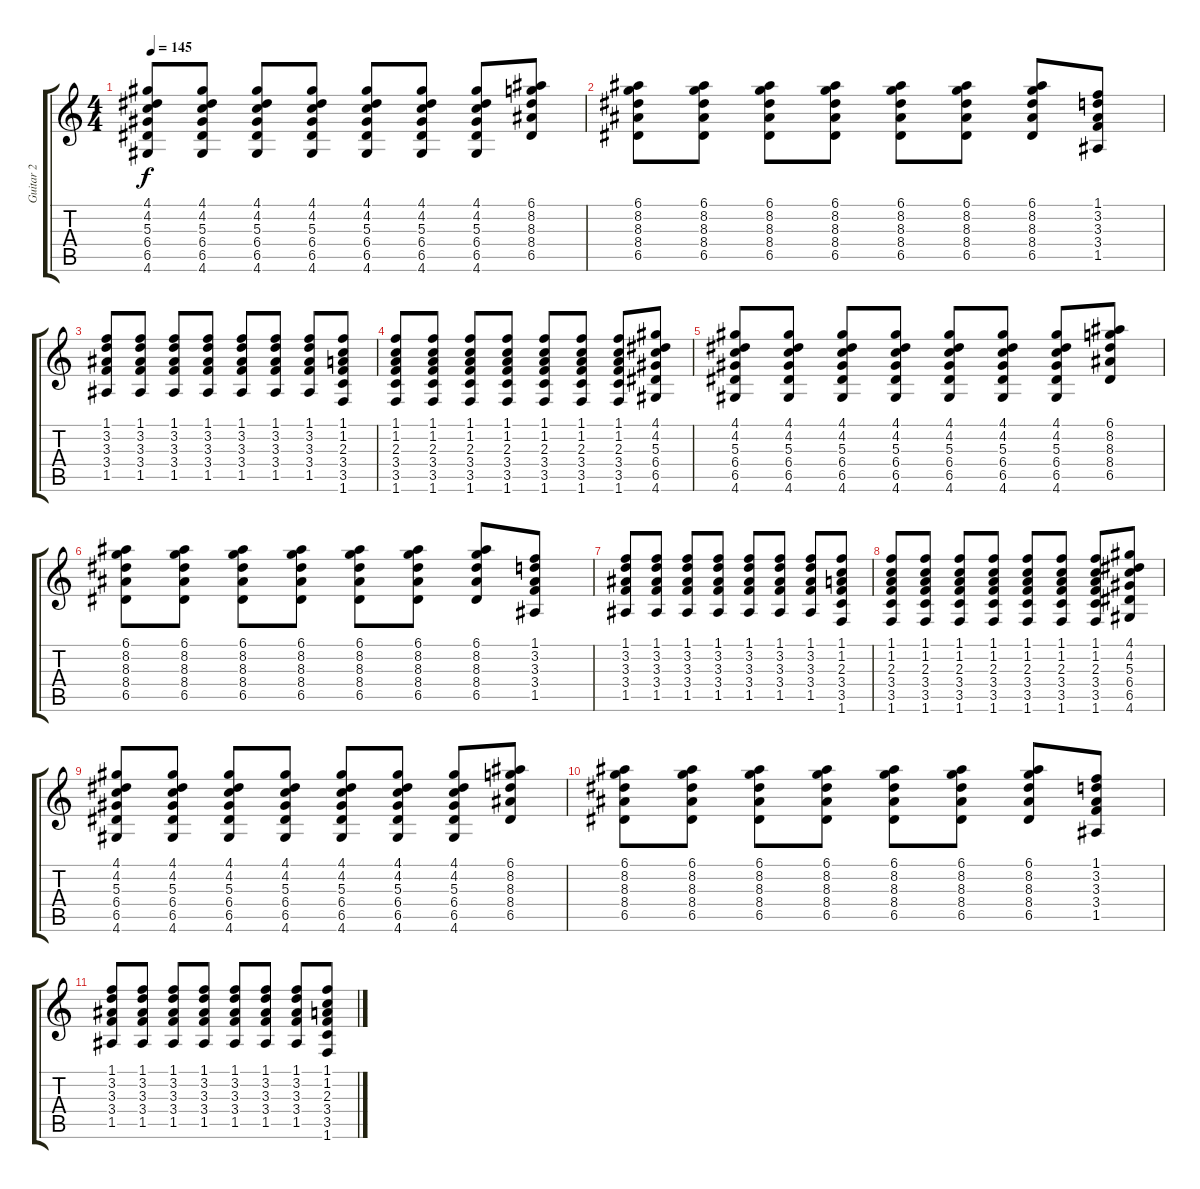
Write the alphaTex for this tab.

\track ("Guitar 2" "Guitar 2") {instrument distortionguitar}
\staff {score tabs}
\tuning (E4 B3 G3 D3 A2 E2) {hide}
\ts (4 4)
\tempo 145
\clef g2
\ks c
(4.1 4.2 5.3 6.4 6.5 4.6).8{dy f} (4.1 4.2 5.3 6.4 6.5 4.6).8 (4.1 4.2 5.3 6.4 6.5 4.6).8 (4.1 4.2 5.3 6.4 6.5 4.6).8 (4.1 4.2 5.3 6.4 6.5 4.6).8 (4.1 4.2 5.3 6.4 6.5 4.6).8 (4.1 4.2 5.3 6.4 6.5 4.6).8 (6.1 8.2 8.3 8.4 6.5).8 |
(6.1 8.2 8.3 8.4 6.5).8 (6.1 8.2 8.3 8.4 6.5).8 (6.1 8.2 8.3 8.4 6.5).8 (6.1 8.2 8.3 8.4 6.5).8 (6.1 8.2 8.3 8.4 6.5).8 (6.1 8.2 8.3 8.4 6.5).8 (6.1 8.2 8.3 8.4 6.5).8 (1.1 3.2 3.3 3.4 1.5).8 |
(1.1 3.2 3.3 3.4 1.5).8 (1.1 3.2 3.3 3.4 1.5).8 (1.1 3.2 3.3 3.4 1.5).8 (1.1 3.2 3.3 3.4 1.5).8 (1.1 3.2 3.3 3.4 1.5).8 (1.1 3.2 3.3 3.4 1.5).8 (1.1 3.2 3.3 3.4 1.5).8 (1.1 1.2 2.3 3.4 3.5 1.6).8 |
(1.1 1.2 2.3 3.4 3.5 1.6).8 (1.1 1.2 2.3 3.4 3.5 1.6).8 (1.1 1.2 2.3 3.4 3.5 1.6).8 (1.1 1.2 2.3 3.4 3.5 1.6).8 (1.1 1.2 2.3 3.4 3.5 1.6).8 (1.1 1.2 2.3 3.4 3.5 1.6).8 (1.1 1.2 2.3 3.4 3.5 1.6).8 (4.1 4.2 5.3 6.4 6.5 4.6).8 |
(4.1 4.2 5.3 6.4 6.5 4.6).8 (4.1 4.2 5.3 6.4 6.5 4.6).8 (4.1 4.2 5.3 6.4 6.5 4.6).8 (4.1 4.2 5.3 6.4 6.5 4.6).8 (4.1 4.2 5.3 6.4 6.5 4.6).8 (4.1 4.2 5.3 6.4 6.5 4.6).8 (4.1 4.2 5.3 6.4 6.5 4.6).8 (6.1 8.2 8.3 8.4 6.5).8 |
(6.1 8.2 8.3 8.4 6.5).8 (6.1 8.2 8.3 8.4 6.5).8 (6.1 8.2 8.3 8.4 6.5).8 (6.1 8.2 8.3 8.4 6.5).8 (6.1 8.2 8.3 8.4 6.5).8 (6.1 8.2 8.3 8.4 6.5).8 (6.1 8.2 8.3 8.4 6.5).8 (1.1 3.2 3.3 3.4 1.5).8 |
(1.1 3.2 3.3 3.4 1.5).8 (1.1 3.2 3.3 3.4 1.5).8 (1.1 3.2 3.3 3.4 1.5).8 (1.1 3.2 3.3 3.4 1.5).8 (1.1 3.2 3.3 3.4 1.5).8 (1.1 3.2 3.3 3.4 1.5).8 (1.1 3.2 3.3 3.4 1.5).8 (1.1 1.2 2.3 3.4 3.5 1.6).8 |
(1.1 1.2 2.3 3.4 3.5 1.6).8 (1.1 1.2 2.3 3.4 3.5 1.6).8 (1.1 1.2 2.3 3.4 3.5 1.6).8 (1.1 1.2 2.3 3.4 3.5 1.6).8 (1.1 1.2 2.3 3.4 3.5 1.6).8 (1.1 1.2 2.3 3.4 3.5 1.6).8 (1.1 1.2 2.3 3.4 3.5 1.6).8 (4.1 4.2 5.3 6.4 6.5 4.6).8 |
(4.1 4.2 5.3 6.4 6.5 4.6).8 (4.1 4.2 5.3 6.4 6.5 4.6).8 (4.1 4.2 5.3 6.4 6.5 4.6).8 (4.1 4.2 5.3 6.4 6.5 4.6).8 (4.1 4.2 5.3 6.4 6.5 4.6).8 (4.1 4.2 5.3 6.4 6.5 4.6).8 (4.1 4.2 5.3 6.4 6.5 4.6).8 (6.1 8.2 8.3 8.4 6.5).8 |
(6.1 8.2 8.3 8.4 6.5).8 (6.1 8.2 8.3 8.4 6.5).8 (6.1 8.2 8.3 8.4 6.5).8 (6.1 8.2 8.3 8.4 6.5).8 (6.1 8.2 8.3 8.4 6.5).8 (6.1 8.2 8.3 8.4 6.5).8 (6.1 8.2 8.3 8.4 6.5).8 (1.1 3.2 3.3 3.4 1.5).8 |
(1.1 3.2 3.3 3.4 1.5).8 (1.1 3.2 3.3 3.4 1.5).8 (1.1 3.2 3.3 3.4 1.5).8 (1.1 3.2 3.3 3.4 1.5).8 (1.1 3.2 3.3 3.4 1.5).8 (1.1 3.2 3.3 3.4 1.5).8 (1.1 3.2 3.3 3.4 1.5).8 (1.1 1.2 2.3 3.4 3.5 1.6).8
